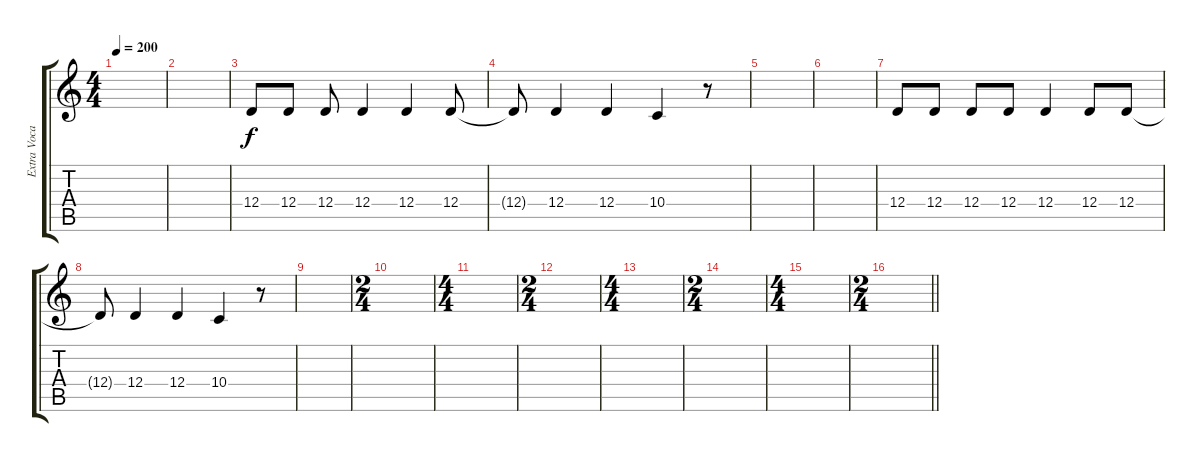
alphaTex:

\track ("Extra Vocals" "Extra Voca") {instrument lead2sawtooth}
\staff {score tabs}
\tuning (E4 B3 G3 D3 A2 E2) {hide}
\ts (4 4)
\tempo 200
\clef g2
\ks c
|
|
12.4.8 12.4.8 12.4.8 12.4.4 12.4.4 12.4.8 |
12.4{t}.8 12.4.4 12.4.4 10.4.4 r.8 |
|
|
12.4.8 12.4.8 12.4.8 12.4.8 12.4.4 12.4.8 12.4.8 |
12.4{t}.8 12.4.4 12.4.4 10.4.4 r.8 |
|
\ts (2 4)
|
\ts (4 4)
|
\ts (2 4)
|
\ts (4 4)
|
\ts (2 4)
|
\ts (4 4)
|
\ts (2 4)
\barLineRight lightlight
